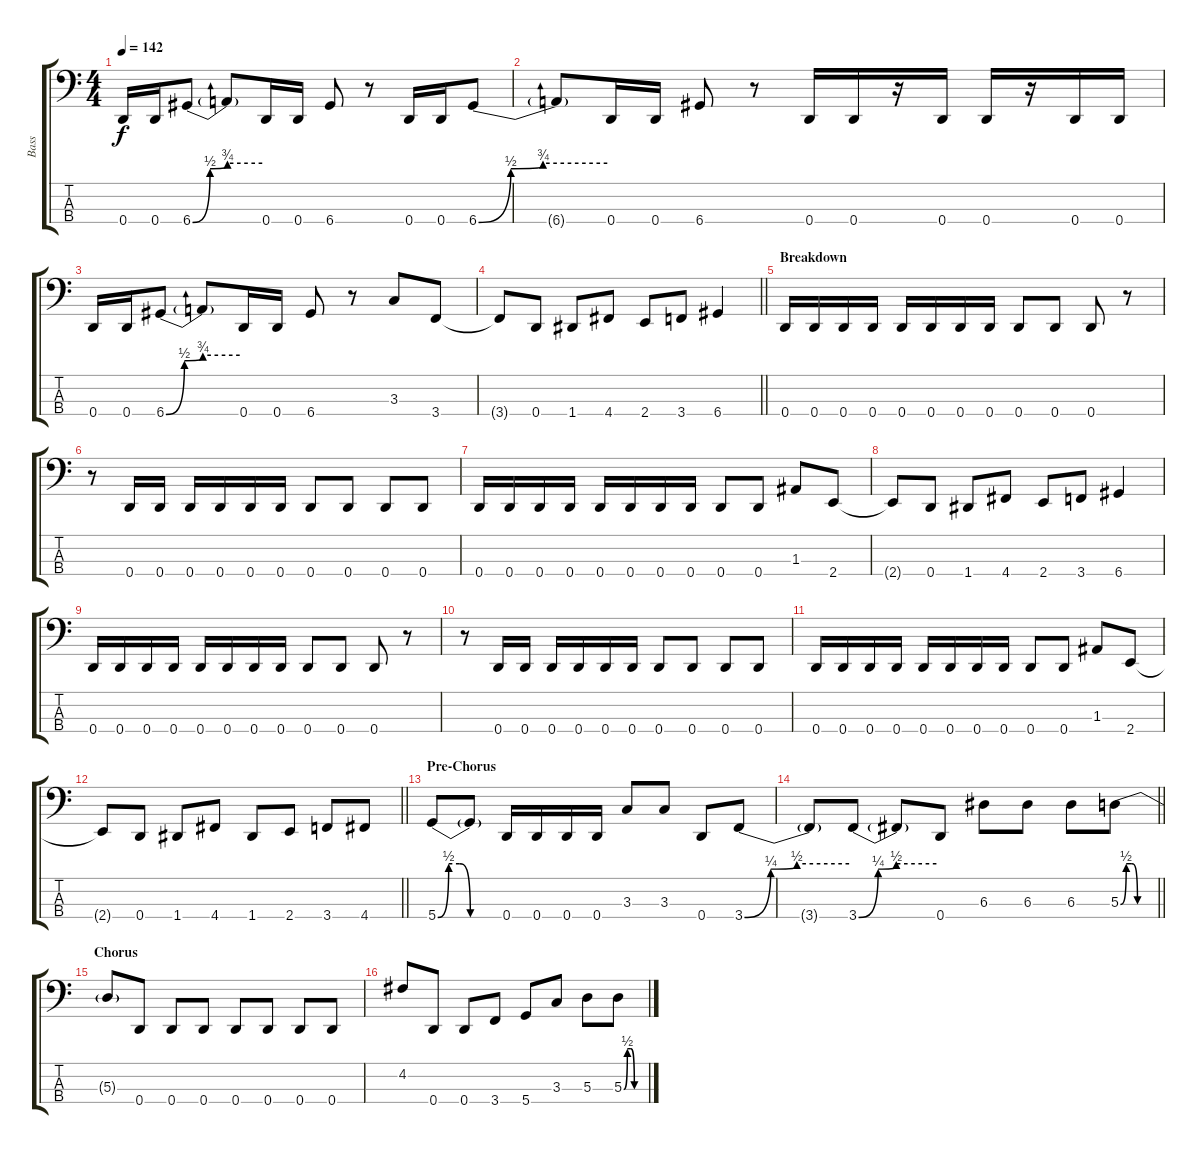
\track ("Bass" "Bass") {instrument electricbasspick}
\staff {score tabs}
\tuning (G2 D2 A1 D1) {hide}
\ts (4 4)
\tempo 142
\clef f4
\ks c
0.4.16{dy f} 0.4.16 6.4{be (custom 0 0 15 2 30 3 60 3)}.8 6.4{t}.8 0.4.16 0.4.16 6.4.8 r.8 0.4.16 0.4.16 6.4{be (custom 0 0 15 2 30 3 60 3)}.8 |
6.4{t}.8 0.4.16 0.4.16 6.4.8 r.8 0.4.16 0.4.16 r.16 0.4.16 0.4.16 r.16 0.4.16 0.4.16 |
0.4.16 0.4.16 6.4{be (custom 0 0 15 2 30 3 60 3)}.8 6.4{t}.8 0.4.16 0.4.16 6.4.8 r.8 3.3.8 3.4.8 |
\barLineRight lightlight
3.4{t}.8 0.4.8 1.4.8 4.4.8 2.4.8 3.4.8 6.4.4 |
\section ("" "Breakdown")
0.4.16 0.4.16 0.4.16 0.4.16 0.4.16 0.4.16 0.4.16 0.4.16 0.4.8 0.4.8 0.4.8 r.8 |
r.8 0.4.16 0.4.16 0.4.16 0.4.16 0.4.16 0.4.16 0.4.8 0.4.8 0.4.8 0.4.8 |
0.4.16 0.4.16 0.4.16 0.4.16 0.4.16 0.4.16 0.4.16 0.4.16 0.4.8 0.4.8 1.3.8 2.4.8 |
2.4{t}.8 0.4.8 1.4.8 4.4.8 2.4.8 3.4.8 6.4.4 |
0.4.16 0.4.16 0.4.16 0.4.16 0.4.16 0.4.16 0.4.16 0.4.16 0.4.8 0.4.8 0.4.8 r.8 |
r.8 0.4.16 0.4.16 0.4.16 0.4.16 0.4.16 0.4.16 0.4.8 0.4.8 0.4.8 0.4.8 |
0.4.16 0.4.16 0.4.16 0.4.16 0.4.16 0.4.16 0.4.16 0.4.16 0.4.8 0.4.8 1.3.8 2.4.8 |
\barLineRight lightlight
2.4{t}.8 0.4.8 1.4.8 4.4.8 1.4.8 2.4.8 3.4.8 4.4.8 |
\section ("" "Pre-Chorus")
5.4{be (custom 0 0 10 2 20 2 30 0 60 0)}.8 5.4{t}.8 0.4.16 0.4.16 0.4.16 0.4.16 3.3.8 3.3.8 0.4.8 3.4{be (custom 0 0 15 1 30 2 60 2)}.8 |
\barLineRight lightlight
3.4{t}.8 3.4{be (custom 0 0 15 1 29 2 60 2)}.8 3.4{t}.8 0.4.8 6.3.8 6.3.8 6.3.8 5.3{be (custom 0 0 10 2 20 2 30 0 60 0)}.8 |
\section ("" "Chorus")
5.3{t}.8 0.4.8 0.4.8 0.4.8 0.4.8 0.4.8 0.4.8 0.4.8 |
4.2.8 0.4.8 0.4.8 3.4.8 5.4.8 3.3.8 5.3.8 5.3{be (custom 0 0 10 2 20 2 30 0 60 0)}.8
